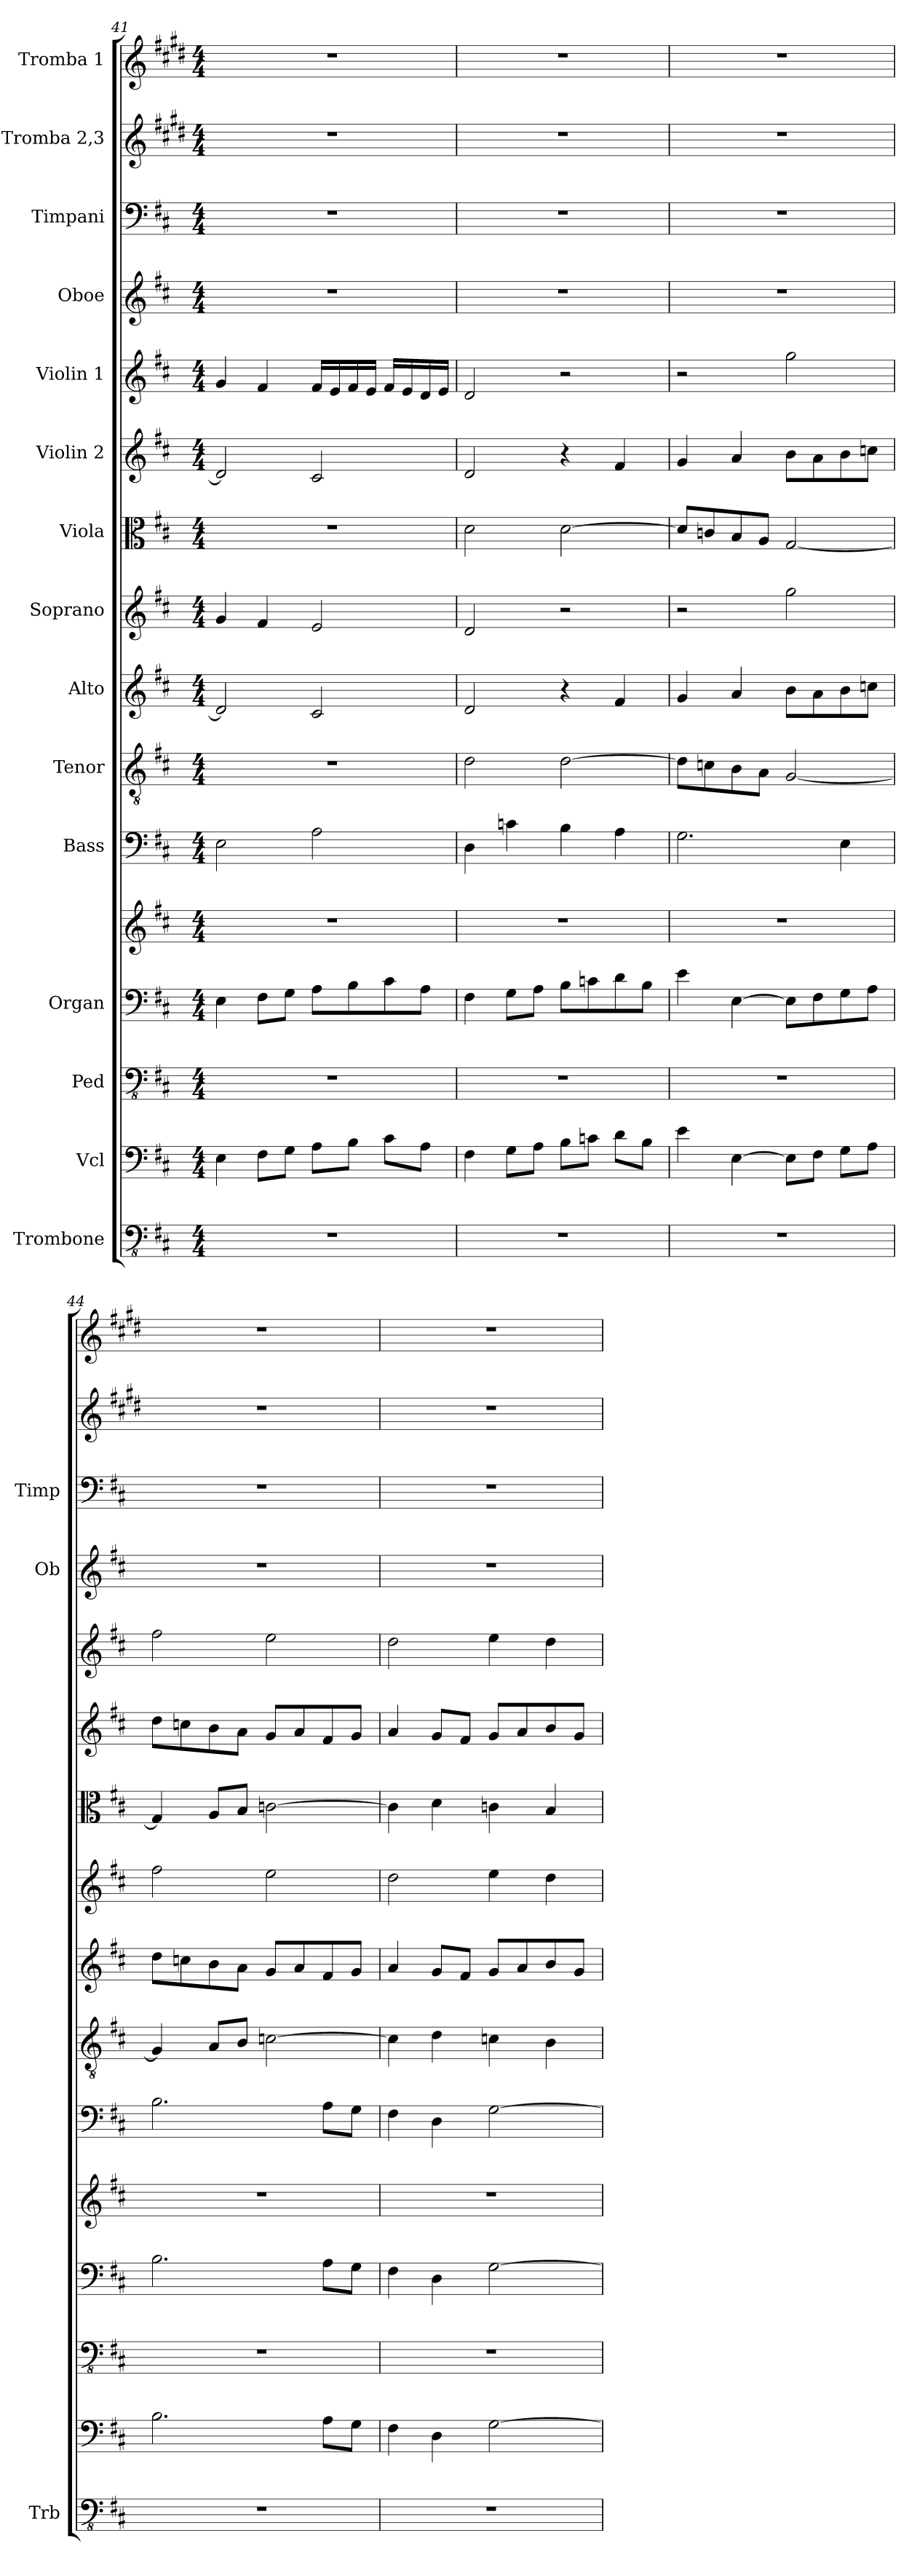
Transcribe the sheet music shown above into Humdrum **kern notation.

**kern	**kern	**kern	**kern	**kern	**kern	**kern	**kern	**kern	**kern	**kern	**kern	**kern	**kern	**kern	**kern
*part15	*part14	*part13	*part12	*part12	*part11	*part10	*part9	*part8	*part7	*part6	*part5	*part4	*part3	*part2	*part1
*staff16	*staff15	*staff14	*staff13	*staff12	*staff11	*staff10	*staff9	*staff8	*staff7	*staff6	*staff5	*staff4	*staff3	*staff2	*staff1
*I"Trombone	*I"Vcl	*I"Ped	*I"Organ	*	*I"Bass	*I"Tenor	*I"Alto	*I"Soprano	*I"Viola	*I"Violin 2	*I"Violin 1	*I"Oboe	*I"Timpani	*I"Tromba 2,3	*I"Tromba 1
*I'Trb	*	*	*	*	*	*	*	*	*	*	*	*I'Ob	*I'Timp	*	*
*clefFv4	*clefF4	*clefFv4	*clefF4	*clefG2	*clefF4	*clefGv2	*clefG2	*clefG2	*clefC3	*clefG2	*clefG2	*clefG2	*clefF4	*clefG2	*clefG2
*	*	*	*	*	*	*	*	*	*	*	*	*	*	*ITrd1c2	*ITrd1c2
*k[f#c#]	*k[f#c#]	*k[f#c#]	*k[f#c#]	*k[f#c#]	*k[f#c#]	*k[f#c#]	*k[f#c#]	*k[f#c#]	*k[f#c#]	*k[f#c#]	*k[f#c#]	*k[f#c#]	*k[f#c#]	*k[f#c#]	*k[f#c#]
*M4/4	*M4/4	*M4/4	*M4/4	*M4/4	*M4/4	*M4/4	*M4/4	*M4/4	*M4/4	*M4/4	*M4/4	*M4/4	*M4/4	*M4/4	*M4/4
=41	=41	=41	=41	=41	=41	=41	=41	=41	=41	=41	=41	=41	=41	=41	=41
1r	4E\	1r	4E\	1r	2E\	1r	2d/]	4g/	1r	2d/]	4g/	1r	1r	1r	1r
.	8F#\L	.	8F#\L	.	.	.	.	4f#/	.	.	4f#/	.	.	.	.
.	8G\J	.	8G\J	.	.	.	.	.	.	.	.	.	.	.	.
.	8A\L	.	8A\L	.	2A\	.	2c#/	2e/	.	2c#/	16f#/LL	.	.	.	.
.	.	.	.	.	.	.	.	.	.	.	16e/	.	.	.	.
.	8B\J	.	8B\	.	.	.	.	.	.	.	16f#/	.	.	.	.
.	.	.	.	.	.	.	.	.	.	.	16e/JJ	.	.	.	.
.	8c#\L	.	8c#\	.	.	.	.	.	.	.	16f#/LL	.	.	.	.
.	.	.	.	.	.	.	.	.	.	.	16e/	.	.	.	.
.	8A\J	.	8A\J	.	.	.	.	.	.	.	16d/	.	.	.	.
.	.	.	.	.	.	.	.	.	.	.	16e/JJ	.	.	.	.
=42	=42	=42	=42	=42	=42	=42	=42	=42	=42	=42	=42	=42	=42	=42	=42
1r	4F#\	1r	4F#\	1r	4D\	2d\	2d/	2d/	2d\	2d/	2d/	1r	1r	1r	1r
.	8G\L	.	8G\L	.	4cn\	.	.	.	.	.	.	.	.	.	.
.	8A\J	.	8A\J	.	.	.	.	.	.	.	.	.	.	.	.
.	8B\L	.	8B\L	.	4B\	[2d\	4r	2r	[2d\	4r	2r	.	.	.	.
.	8cn\J	.	8cn\	.	.	.	.	.	.	.	.	.	.	.	.
.	8d\L	.	8d\	.	4A\	.	4f#/	.	.	4f#/	.	.	.	.	.
.	8B\J	.	8B\J	.	.	.	.	.	.	.	.	.	.	.	.
=43	=43	=43	=43	=43	=43	=43	=43	=43	=43	=43	=43	=43	=43	=43	=43
1r	4e\	1r	4e\	1r	2.G\	8d\L]	4g/	2r	8d/L]	4g/	2r	1r	1r	1r	1r
.	.	.	.	.	.	8cn\	.	.	8cn/	.	.	.	.	.	.
.	[4E\	.	[4E\	.	.	8B\	4a/	.	8B/	4a/	.	.	.	.	.
.	.	.	.	.	.	8A\J	.	.	8A/J	.	.	.	.	.	.
.	8E\L]	.	8E\L]	.	.	[2G/	8b\L	2gg\	[2G/	8b\L	2gg\	.	.	.	.
.	8F#\J	.	8F#\	.	.	.	8a\	.	.	8a\	.	.	.	.	.
.	8G\L	.	8G\	.	4E\	.	8b\	.	.	8b\	.	.	.	.	.
.	8A\J	.	8A\J	.	.	.	8ccn\J	.	.	8ccn\J	.	.	.	.	.
!!LO:PB:g=z
=44	=44	=44	=44	=44	=44	=44	=44	=44	=44	=44	=44	=44	=44	=44	=44
1r	2.B\	1r	2.B\	1r	2.B\	4G/]	8dd\L	2ff#\	4G/]	8dd\L	2ff#\	1r	1r	1r	1r
.	.	.	.	.	.	.	8ccn\	.	.	8ccn\	.	.	.	.	.
.	.	.	.	.	.	8A/L	8b\	.	8A/L	8b\	.	.	.	.	.
.	.	.	.	.	.	8B/J	8a\J	.	8B/J	8a\J	.	.	.	.	.
.	.	.	.	.	.	[2cn\	8g/L	2ee\	[2cn\	8g/L	2ee\	.	.	.	.
.	.	.	.	.	.	.	8a/	.	.	8a/	.	.	.	.	.
.	8A\L	.	8A\L	.	8A\L	.	8f#/	.	.	8f#/	.	.	.	.	.
.	8G\J	.	8G\J	.	8G\J	.	8g/J	.	.	8g/J	.	.	.	.	.
=45	=45	=45	=45	=45	=45	=45	=45	=45	=45	=45	=45	=45	=45	=45	=45
1r	4F#\	1r	4F#\	1r	4F#\	4c\]	4a/	2dd\	4c\]	4a/	2dd\	1r	1r	1r	1r
.	4D\	.	4D\	.	4D\	4d\	8g/L	.	4d\	8g/L	.	.	.	.	.
.	.	.	.	.	.	.	8f#/J	.	.	8f#/J	.	.	.	.	.
.	[2G\	.	[2G\	.	[2G\	4cn\	8g/L	4ee\	4cn\	8g/L	4ee\	.	.	.	.
.	.	.	.	.	.	.	8a/	.	.	8a/	.	.	.	.	.
.	.	.	.	.	.	4B\	8b/	4dd\	4B/	8b/	4dd\	.	.	.	.
.	.	.	.	.	.	.	8g/J	.	.	8g/J	.	.	.	.	.
=	=	=	=	=	=	=	=	=	=	=	=	=	=	=	=
*-	*-	*-	*-	*-	*-	*-	*-	*-	*-	*-	*-	*-	*-	*-	*-
